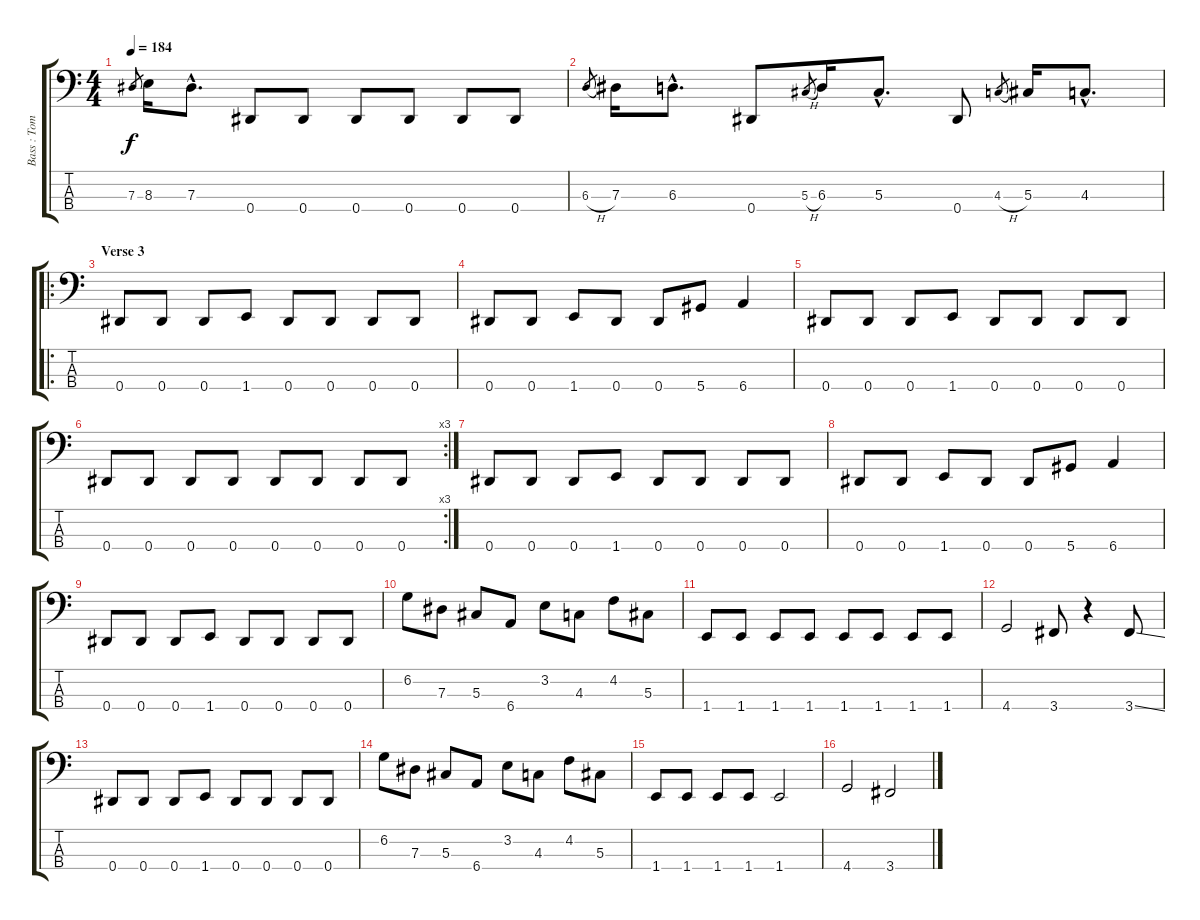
\track ("Bass : Tom Araya" "Bass : Tom") {instrument electricbasspick}
\staff {score tabs}
\tuning (Gb2 Db2 Ab1 Eb1) {hide}
\ts (4 4)
\tempo 184
\clef f4
\ks c
7.3.8{gr dy f} 8.3.16 7.3{hac}.8{d} 0.4.8 0.4.8 0.4.8 0.4.8 0.4.8 0.4.8 |
6.3{h}.8{gr} 7.3.16 6.3{hac}.8{d} 0.4.8 5.3{h}.8{gr} 6.3.16 5.3{hac}.8{d} 0.4.8 4.3{h}.8{gr} 5.3.16 4.3{hac}.8{d} |
\ro
\section ("" "Verse 3")
0.4.8 0.4.8 0.4.8 1.4.8 0.4.8 0.4.8 0.4.8 0.4.8 |
0.4.8 0.4.8 1.4.8 0.4.8 0.4.8 5.4.8 6.4.4 |
0.4.8 0.4.8 0.4.8 1.4.8 0.4.8 0.4.8 0.4.8 0.4.8 |
\rc 3
0.4.8 0.4.8 0.4.8 0.4.8 0.4.8 0.4.8 0.4.8 0.4.8 |
0.4.8 0.4.8 0.4.8 1.4.8 0.4.8 0.4.8 0.4.8 0.4.8 |
0.4.8 0.4.8 1.4.8 0.4.8 0.4.8 5.4.8 6.4.4 |
0.4.8 0.4.8 0.4.8 1.4.8 0.4.8 0.4.8 0.4.8 0.4.8 |
6.2.8 7.3.8 5.3.8 6.4.8 3.2.8 4.3.8 4.2.8 5.3.8 |
1.4.8 1.4.8 1.4.8 1.4.8 1.4.8 1.4.8 1.4.8 1.4.8 |
4.4.2 3.4.8 r.4 3.4{ss}.8 |
0.4.8 0.4.8 0.4.8 1.4.8 0.4.8 0.4.8 0.4.8 0.4.8 |
6.2.8 7.3.8 5.3.8 6.4.8 3.2.8 4.3.8 4.2.8 5.3.8 |
1.4.8 1.4.8 1.4.8 1.4.8 1.4.2 |
4.4.2 3.4.2
